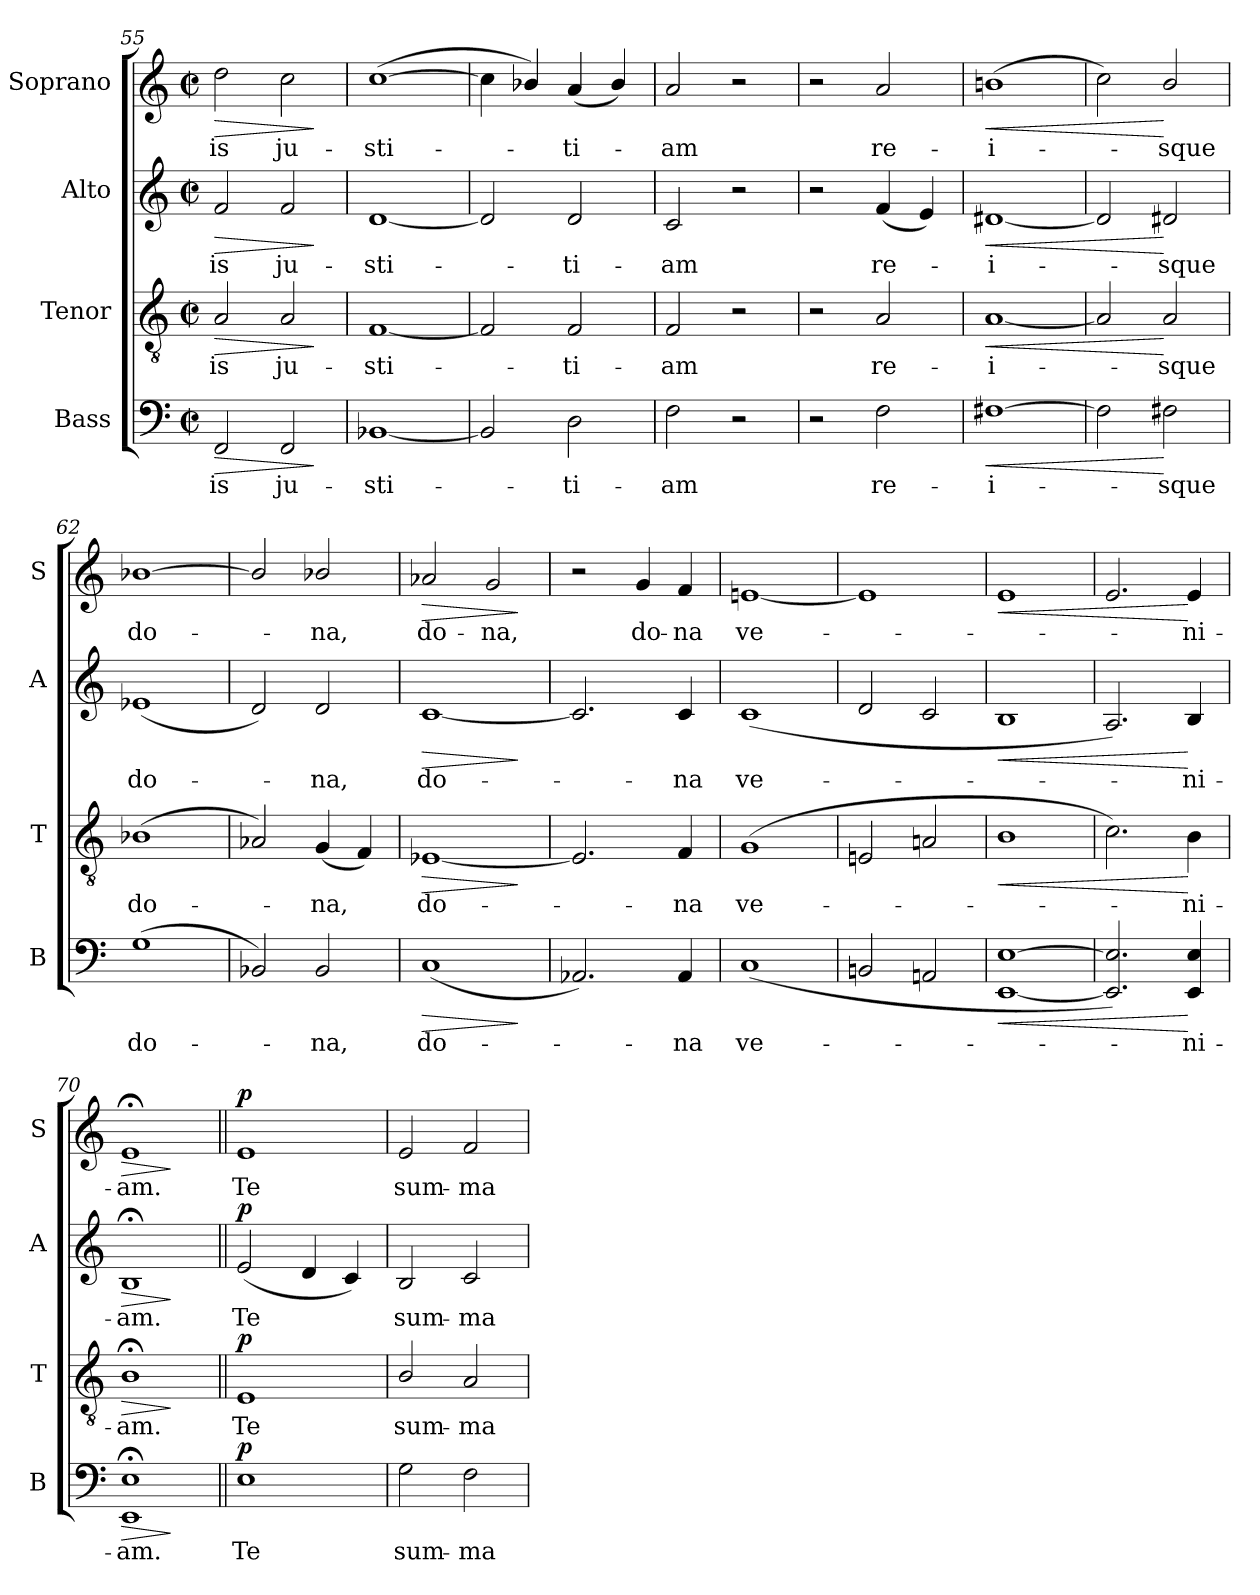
**kern	**text	**dynam	**kern	**text	**dynam	**kern	**text	**dynam	**kern	**text	**dynam
*part4	*part4	*part4	*part3	*part3	*part3	*part2	*part2	*part2	*part1	*part1	*part1
*staff4	*staff4	*staff4	*staff3	*staff3	*staff3	*staff2	*staff2	*staff2	*staff1	*staff1	*staff1
*I"Bass	*	*	*I"Tenor	*	*	*I"Alto	*	*	*I"Soprano	*	*
*I'B	*	*	*I'T	*	*	*I'A	*	*	*I'S	*	*
*clefF4	*	*	*clefGv2	*	*	*clefG2	*	*	*clefG2	*	*
*k[]	*	*	*k[]	*	*	*k[]	*	*	*k[]	*	*
*M2/2	*	*	*M2/2	*	*	*M2/2	*	*	*M2/2	*	*
*met(c|)	*	*	*met(c|)	*	*	*met(c|)	*	*	*met(c|)	*	*
=55	=55	=55	=55	=55	=55	=55	=55	=55	=55	=55	=55
!	!LO:LY:b	!LO:HP:b	!	!LO:LY:b	!LO:HP:b	!	!LO:LY:b	!LO:HP:b	!	!LO:LY:b	!LO:HP:b
2FF/	-is	>	2A/	is	>	2f/	is	>	2dd\	-is	>
!	!LO:LY:b	!	!	!LO:LY:b	!	!	!LO:LY:b	!	!	!LO:LY:b	!
2FF/	ju-	.	2A/	ju-	.	2f/	ju-	.	2cc\	ju-	.
.	.	]	.	.	]	.	.	]	.	.	]
=56	=56	=56	=56	=56	=56	=56	=56	=56	=56	=56	=56
!	!LO:LY:b	!	!	!LO:LY:b	!	!	!LO:LY:b	!	!	!LO:LY:b	!
[1BB-X	-sti-	.	[1F	-sti-	.	[1d	-sti-	.	(>[1cc	-sti-	.
=57	=57	=57	=57	=57	=57	=57	=57	=57	=57	=57	=57
2BB-/]	.	.	2F/]	.	.	2d/]	.	.	4cc\]	.	.
.	.	.	.	.	.	.	.	.	4b-X/)	.	.
!	!LO:LY:b	!	!	!LO:LY:b	!	!	!LO:LY:b	!	!	!LO:LY:b	!
2D\	ti-	.	2F/	ti-	.	2d/	ti-	.	(<4a/	ti-	.
.	.	.	.	.	.	.	.	.	4b-/)	.	.
!!LO:LB:g=z
=58	=58	=58	=58	=58	=58	=58	=58	=58	=58	=58	=58
!	!LO:LY:b	!	!	!LO:LY:b	!	!	!LO:LY:b	!	!	!LO:LY:b	!
2F\	-am	.	2F/	-am	.	2c/	-am	.	2a/	am	.
2r	.	.	2r	.	.	2r	.	.	2r	.	.
=59	=59	=59	=59	=59	=59	=59	=59	=59	=59	=59	=59
2r	.	.	2r	.	.	2r	.	.	2r	.	.
!	!LO:LY:b	!	!	!LO:LY:b	!	!	!LO:LY:b	!	!	!LO:LY:b	!
2F\	re-	.	2A/	re-	.	(<4f/	re-	.	2a/	re-	.
.	.	.	.	.	.	4e/)	.	.	.	.	.
=60	=60	=60	=60	=60	=60	=60	=60	=60	=60	=60	=60
!	!LO:LY:b	!LO:HP:b	!	!LO:LY:b	!LO:HP:b	!	!LO:LY:b	!LO:HP:b	!	!LO:LY:b	!LO:HP:b
[1F#X	-i-	<	[1A	-i-	<	[1d#X	i-	<	(>1bni	-i-	<
=61	=61	=61	=61	=61	=61	=61	=61	=61	=61	=61	=61
2F#\]	.	.	2A/]	.	.	2d#/]	.	.	2cc\)	.	.
!	!LO:LY:b	!	!	!LO:LY:b	!	!	!LO:LY:b	!	!	!LO:LY:b	!
2F#i\	-sque	[	2A/	sque	[	2d#i/	sque	[	2b/	sque	[
=62	=62	=62	=62	=62	=62	=62	=62	=62	=62	=62	=62
!	!LO:LY:b	!	!	!LO:LY:b	!	!	!LO:LY:b	!	!	!LO:LY:b	!
(<1G	do-	.	(<1B-X	do-	.	(<1e-X	do-	.	[1b-X	do-	.
=63	=63	=63	=63	=63	=63	=63	=63	=63	=63	=63	=63
2BB-X/)	.	.	2A-X/)	.	.	2d/)	.	.	2b-/]	.	.
!	!LO:LY:b	!	!	!LO:LY:b	!	!	!LO:LY:b	!	!	!LO:LY:b	!
2BB-/	na,	.	(<4G/	na,	.	2d/	na,	.	2b-i/	na,	.
.	.	.	4F/)	.	.	.	.	.	.	.	.
=64	=64	=64	=64	=64	=64	=64	=64	=64	=64	=64	=64
!	!LO:LY:b	!LO:HP:b	!	!LO:LY:b	!LO:HP:b	!	!LO:LY:b	!LO:HP:b	!	!LO:LY:b	!LO:HP:b
(<1C	do-	>	[1E-X	do-	>	[1c	do-	>	2a-X/	do-	>
!	!	!	!	!	!	!	!	!	!	!LO:LY:b	!
.	.	.	.	.	.	.	.	.	2g/	-na,	.
.	.	]	.	.	]	.	.	]	.	.	]
=65	=65	=65	=65	=65	=65	=65	=65	=65	=65	=65	=65
2.AA-X/)	.	.	2.E-/]	.	.	2.c/]	.	.	2r	.	.
!	!	!	!	!	!	!	!	!	!	!LO:LY:b	!
.	.	.	.	.	.	.	.	.	4g/	do-	.
!	!LO:LY:b	!	!	!LO:LY:b	!	!	!LO:LY:b	!	!	!LO:LY:b	!
4AA-/	na	.	4F/	na	.	4c/	na	.	4f/	-na	.
=66	=66	=66	=66	=66	=66	=66	=66	=66	=66	=66	=66
!	!LO:LY:b	!	!	!LO:LY:b	!	!	!LO:LY:b	!	!	!LO:LY:b	!
(<1C	ve-	.	(<1G	ve-	.	(<1c	ve-	.	[1eni	ve-	.
=67	=67	=67	=67	=67	=67	=67	=67	=67	=67	=67	=67
2BBni/	.	.	2Eni/	.	.	2d/	.	.	1e]	.	.
2AAni/	.	.	2Ani/	.	.	2c/	.	.	.	.	.
=68	=68	=68	=68	=68	=68	=68	=68	=68	=68	=68	=68
!	!	!LO:HP:b	!	!	!LO:HP:b	!	!	!LO:HP:b	!	!	!LO:HP:b
[1EE [1E	.	<	1B	.	<	1B	.	<	1e	.	<
=69	=69	=69	=69	=69	=69	=69	=69	=69	=69	=69	=69
2.EE/] 2.E/])	.	.	2.c\)	.	.	2.A/)	.	.	2.e/	.	.
!	!LO:LY:b	!	!	!LO:LY:b	!	!	!LO:LY:b	!	!	!LO:LY:b	!
4EE/ 4E/	ni-	[	4B\	ni-	[	4B/	ni-	[	4e/	ni-	[
=70	=70	=70	=70	=70	=70	=70	=70	=70	=70	=70	=70
!	!LO:LY:b	!LO:HP:b	!	!LO:LY:b	!LO:HP:b	!	!LO:LY:b	!LO:HP:b	!	!LO:LY:b	!LO:HP:b
1EE;< 1E;<	-am.	>	1B;<	-am.	>	1B;<	-am.	>	1e;<	-am.	>
.	.	]	.	.	]	.	.	]	.	.	]
!!LO:PB:g=z
=71||	=71||	=71||	=71||	=71||	=71||	=71||	=71||	=71||	=71||	=71||	=71||
!	!LO:LY:b	!LO:DY:b	!	!LO:LY:b	!LO:DY:b	!	!LO:LY:b	!LO:DY:b	!	!LO:LY:b	!LO:DY:b
*^	*	*	*	*	*	*	*	*	*	*	*
1E	1ryy	Te	p	1E	Te	p	(<2e/	Te	p	1e	Te	p
.	.	.	.	.	.	.	4d/	.	.	.	.	.
.	.	.	.	.	.	.	4c/)	.	.	.	.	.
=72	=72	=72	=72	=72	=72	=72	=72	=72	=72	=72	=72	=72
!	!	!LO:LY:b	!	!	!LO:LY:b	!	!	!LO:LY:b	!	!	!LO:LY:b	!
2G\	1ryy	sum-	.	2B/	sum-	.	2B/	sum-	.	2e/	sum-	.
!	!	!LO:LY:b	!	!	!LO:LY:b	!	!	!LO:LY:b	!	!	!LO:LY:b	!
2F\	.	-ma	.	2A/	-ma	.	2c/	-ma	.	2f/	-ma	.
*v	*v	*	*	*	*	*	*	*	*	*	*	*
=	=	=	=	=	=	=	=	=	=	=	=
*-	*-	*-	*-	*-	*-	*-	*-	*-	*-	*-	*-
